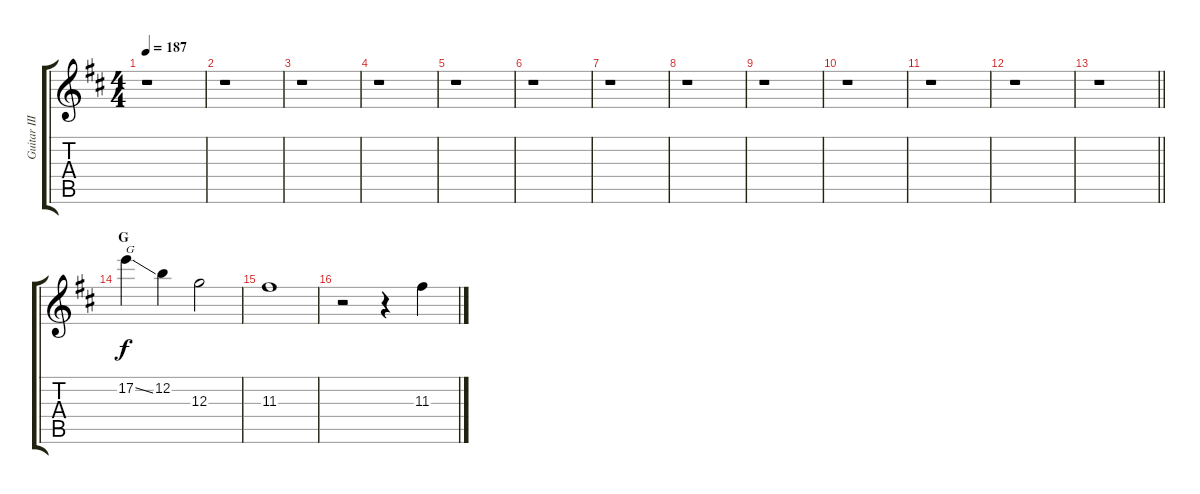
\track ("Guitar III" "Guitar III") {instrument overdrivenguitar}
\staff {score tabs}
\tuning (E4 B3 G3 D3 A2 E2) {hide}
\ts (4 4)
\tempo 187
\clef g2
\ks d
r.1{dy f} |
r.1 |
r.1 |
r.1 |
r.1 |
r.1 |
r.1 |
r.1 |
r.1 |
r.1 |
r.1 |
r.1 |
\barLineRight lightlight
r.1 |
\section ("" "G")
17.2{ss}.4{txt "G"} 12.2.4 12.3.2 |
11.3.1 |
r.2 r.4 11.3.4
